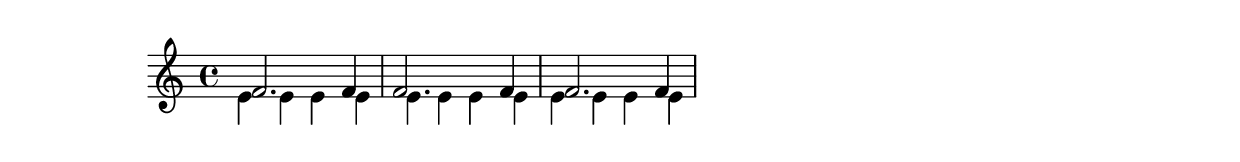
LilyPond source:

%% http://lsr.dsi.unimi.it/LSR/Item?id=674
%% see also http://lilypond.org/doc/v2.18/Documentation/snippets/rhythms#rhythms-moving-dotted-notes-in-polyphony

\new Staff \relative c' <<
  { 
    f2. f4
    \override Staff.NoteCollision.prefer-dotted-right = ##f
    f2. f4
    \override Staff.NoteCollision.prefer-dotted-right = ##t
    f2. f4
  }
  \\
  { e4 e e e e e e e e e e e }
>>
